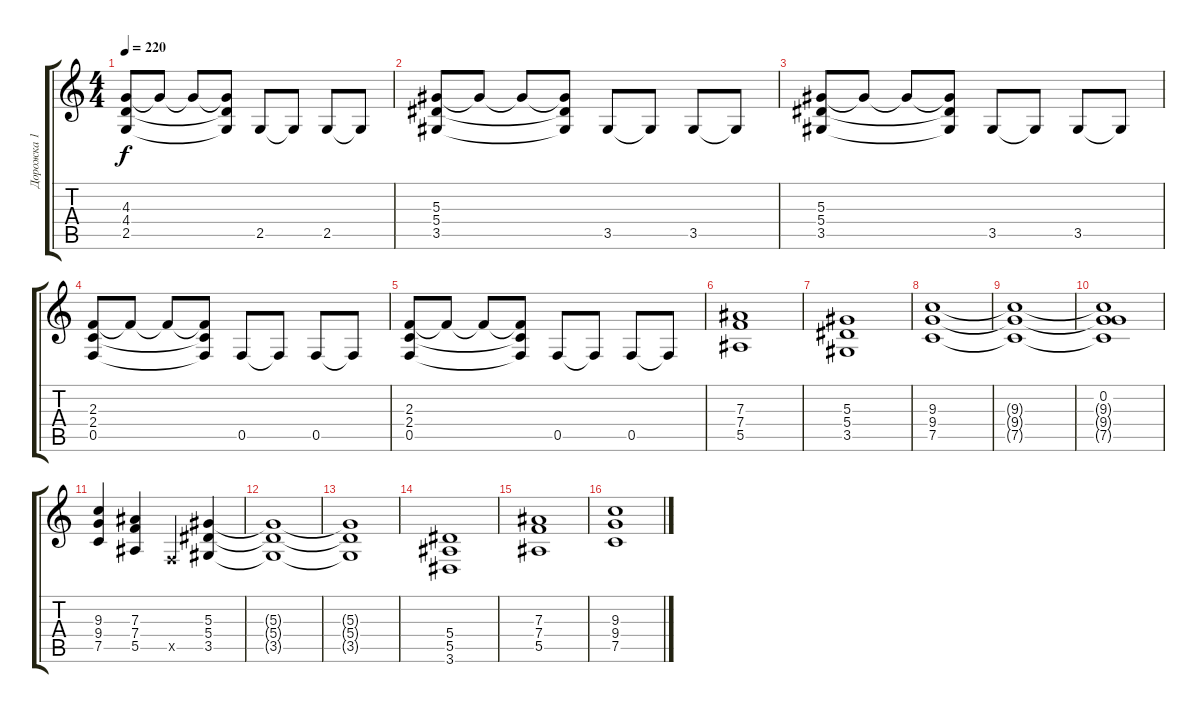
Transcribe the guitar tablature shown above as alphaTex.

\track ("Дорожка 1" "Дорожка 1") {instrument distortionguitar}
\staff {score tabs}
\tuning (C4 G3 Eb3 Bb2 F2 C2) {hide}
\ts (4 4)
\tempo 220
\clef g2
\ks c
(4.3 4.4 2.5).8{dy f} 4.3{t}.8 4.3{t}.8 (4.3{t} 4.4{t} 2.5{t}).8 2.5.8 2.5{t}.8 2.5.8 2.5{t}.8 |
(5.3 5.4 3.5).8 5.3{t}.8 5.3{t}.8 (5.3{t} 5.4{t} 3.5{t}).8 3.5.8 3.5{t}.8 3.5.8 3.5{t}.8 |
(5.3 5.4 3.5).8 5.3{t}.8 5.3{t}.8 (5.3{t} 5.4{t} 3.5{t}).8 3.5.8 3.5{t}.8 3.5.8 3.5{t}.8 |
(2.3 2.4 0.5).8 2.3{t}.8 2.3{t}.8 (2.3{t} 2.4{t} 0.5{t}).8 0.5.8 0.5{t}.8 0.5.8 0.5{t}.8 |
(2.3 2.4 0.5).8 2.3{t}.8 2.3{t}.8 (2.3{t} 2.4{t} 0.5{t}).8 0.5.8 0.5{t}.8 0.5.8 0.5{t}.8 |
(7.3 7.4 5.5).1 |
(5.3 5.4 3.5).1 |
(9.3 9.4 7.5).1 |
(9.3{t} 9.4{t} 7.5{t}).1 |
(0.2 9.3{t} 9.4{t} 7.5{t}).1 |
(9.3 9.4 7.5).4 (7.3 7.4 5.5).4 0.5{x}.4 (5.3 5.4 3.5).4 |
(5.3{t} 5.4{t} 3.5{t}).1 |
(5.3{t} 5.4{t} 3.5{t}).1 |
(5.4 5.5 3.6).1 |
(7.3 7.4 5.5).1 |
(9.3 9.4 7.5).1
